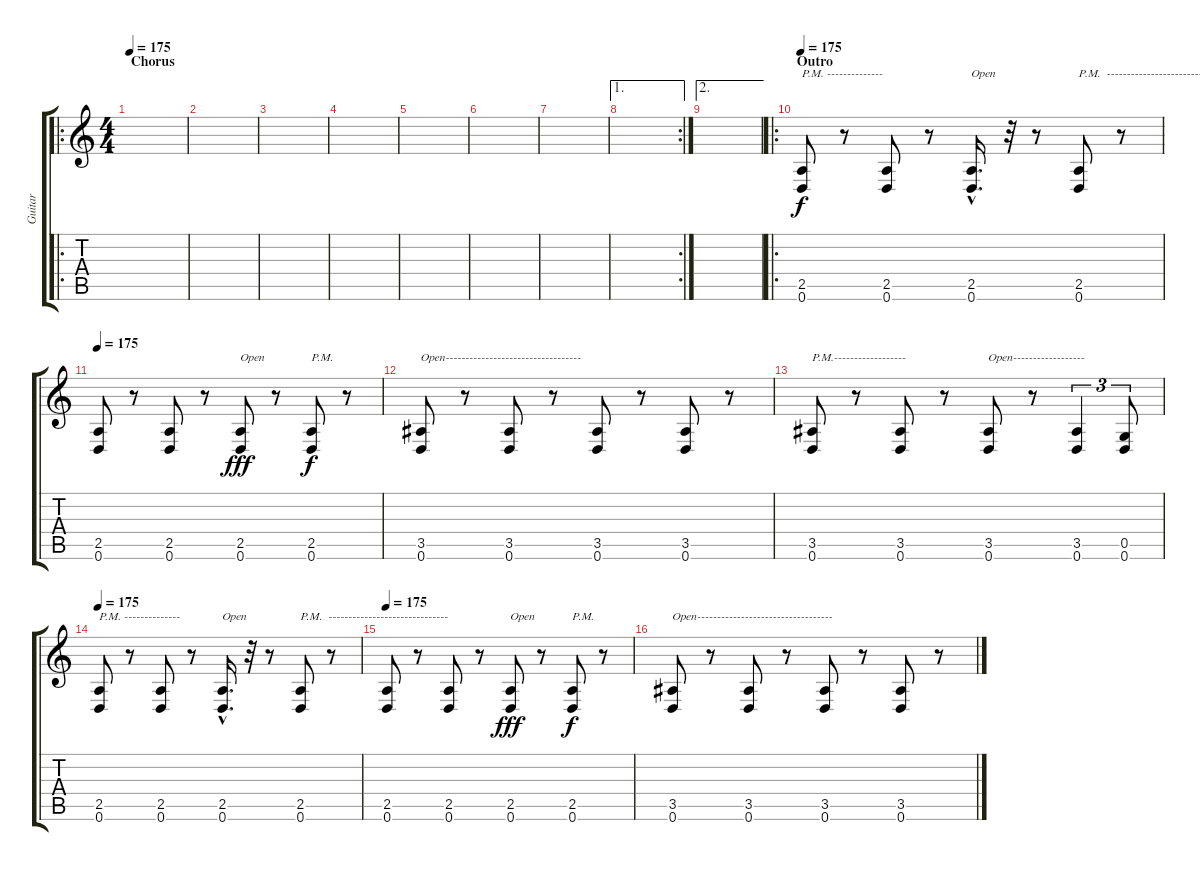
\track ("Guitar" "Guitar") {instrument electricguitarmuted}
\staff {score tabs}
\tuning (D4 A3 F3 C3 G2 D2) {hide}
\ro
\ts (4 4)
\section ("" "Chorus")
\tempo 175
\clef g2
\ks c
|
|
|
|
|
|
|
\ae 1
\rc 2
|
\ae 2
|
\ro
\section ("" "Outro")
\tempo 175
(2.5 0.6).8{txt "P.M. --------------" instrument electricguitarmuted} r.8 (2.5 0.6).8 r.8 (2.5{hac} 0.6{hac}).16{d txt "Open" instrument electricguitarclean} r.32 r.8 (2.5 0.6).8{txt "P.M.  ------------------------------" instrument electricguitarmuted} r.8 |
\tempo 175
(2.5 0.6).8 r.8 (2.5 0.6).8 r.8 (2.5 0.6).8{txt "Open" dy fff instrument electricguitarclean} r.8 (2.5 0.6).8{txt "P.M." dy f instrument electricguitarmuted} r.8 |
(3.5 0.6).8{txt "Open----------------------------------" instrument electricguitarclean} r.8 (3.5 0.6).8 r.8 (3.5 0.6).8 r.8 (3.5 0.6).8 r.8 |
(3.5 0.6).8{txt "P.M.------------------" instrument electricguitarmuted} r.8 (3.5 0.6).8 r.8 (3.5 0.6).8{txt "Open------------------" instrument electricguitarclean} r.8 (3.5 0.6).4{tu (3 2)} (0.5 0.6).8{tu (3 2) instrument electricguitarmuted} |
\tempo 175
(2.5 0.6).8{txt "P.M. --------------" instrument electricguitarmuted} r.8 (2.5 0.6).8 r.8 (2.5{hac} 0.6{hac}).16{d txt "Open" instrument electricguitarclean} r.32 r.8 (2.5 0.6).8{txt "P.M.  ------------------------------" instrument electricguitarmuted} r.8 |
\tempo 175
(2.5 0.6).8 r.8 (2.5 0.6).8 r.8 (2.5 0.6).8{txt "Open" dy fff instrument electricguitarclean} r.8 (2.5 0.6).8{txt "P.M." dy f instrument electricguitarmuted} r.8 |
(3.5 0.6).8{txt "Open----------------------------------" instrument electricguitarclean} r.8 (3.5 0.6).8 r.8 (3.5 0.6).8 r.8 (3.5 0.6).8 r.8
